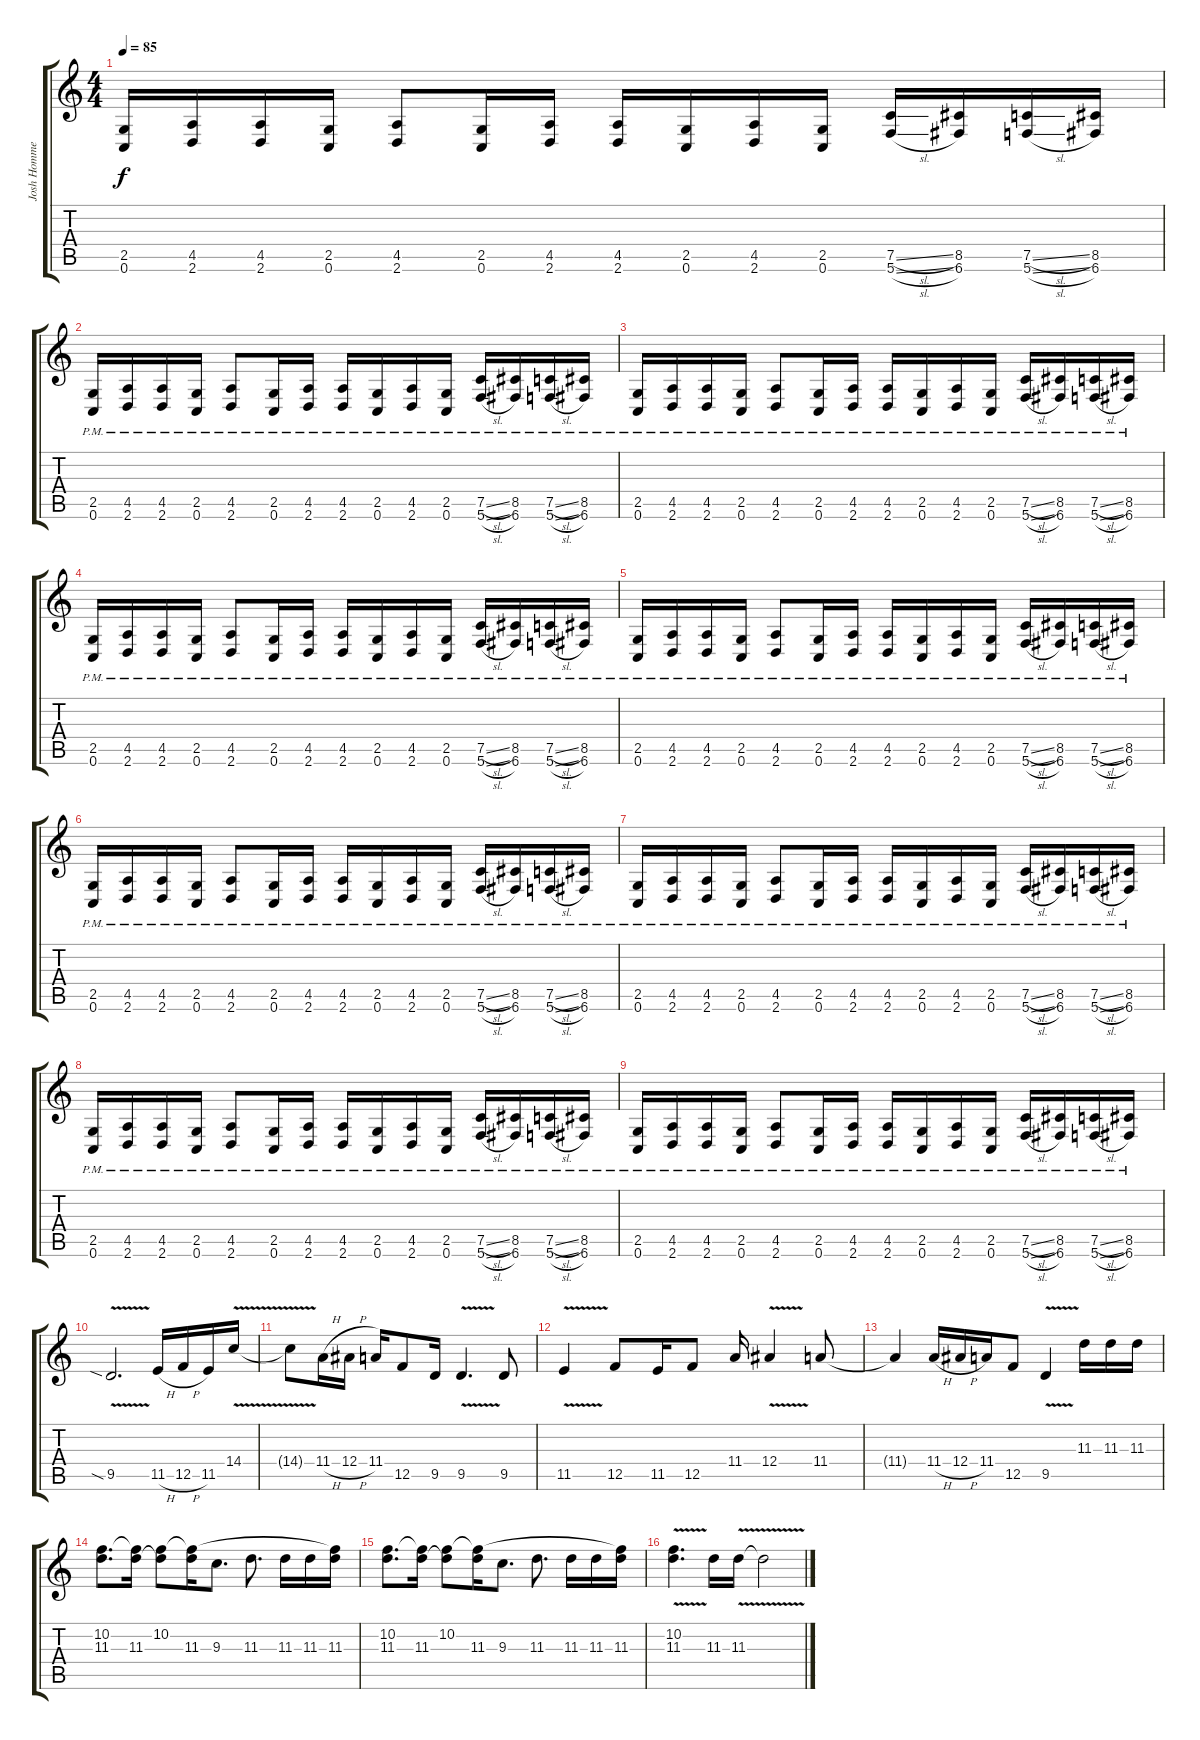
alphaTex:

\track ("Josh Homme" "Josh Homme") {instrument distortionguitar}
\staff {score tabs}
\tuning (C4 G3 Eb3 Bb2 F2 C2) {hide}
\ts (4 4)
\tempo 85
\clef g2
\ks c
(2.5 0.6).16{dy f} (4.5 2.6).16 (4.5 2.6).16 (2.5 0.6).16 (4.5 2.6).8 (2.5 0.6).16 (4.5 2.6).16 (4.5 2.6).16 (2.5 0.6).16 (4.5 2.6).16 (2.5 0.6).16 (7.5{sl} 5.6{sl}).16 (8.5 6.6).16 (7.5{sl} 5.6{sl}).16 (8.5 6.6).16 |
(2.5{pm} 0.6{pm}).16{volume 10} (4.5{pm} 2.6{pm}).16 (4.5{pm} 2.6{pm}).16 (2.5{pm} 0.6{pm}).16 (4.5{pm} 2.6{pm}).8 (2.5{pm} 0.6{pm}).16 (4.5{pm} 2.6{pm}).16 (4.5{pm} 2.6{pm}).16 (2.5{pm} 0.6{pm}).16 (4.5{pm} 2.6{pm}).16 (2.5{pm} 0.6{pm}).16 (7.5{sl pm} 5.6{sl pm}).16 (8.5{pm} 6.6{pm}).16 (7.5{sl pm} 5.6{sl pm}).16 (8.5{pm} 6.6{pm}).16 |
(2.5{pm} 0.6{pm}).16 (4.5{pm} 2.6{pm}).16 (4.5{pm} 2.6{pm}).16 (2.5{pm} 0.6{pm}).16 (4.5{pm} 2.6{pm}).8 (2.5{pm} 0.6{pm}).16 (4.5{pm} 2.6{pm}).16 (4.5{pm} 2.6{pm}).16 (2.5{pm} 0.6{pm}).16 (4.5{pm} 2.6{pm}).16 (2.5{pm} 0.6{pm}).16 (7.5{sl pm} 5.6{sl pm}).16 (8.5{pm} 6.6{pm}).16 (7.5{sl pm} 5.6{sl pm}).16 (8.5{pm} 6.6{pm}).16 |
(2.5{pm} 0.6{pm}).16 (4.5{pm} 2.6{pm}).16 (4.5{pm} 2.6{pm}).16 (2.5{pm} 0.6{pm}).16 (4.5{pm} 2.6{pm}).8 (2.5{pm} 0.6{pm}).16 (4.5{pm} 2.6{pm}).16 (4.5{pm} 2.6{pm}).16 (2.5{pm} 0.6{pm}).16 (4.5{pm} 2.6{pm}).16 (2.5{pm} 0.6{pm}).16 (7.5{sl pm} 5.6{sl pm}).16 (8.5{pm} 6.6{pm}).16 (7.5{sl pm} 5.6{sl pm}).16 (8.5{pm} 6.6{pm}).16 |
(2.5{pm} 0.6{pm}).16 (4.5{pm} 2.6{pm}).16 (4.5{pm} 2.6{pm}).16 (2.5{pm} 0.6{pm}).16 (4.5{pm} 2.6{pm}).8 (2.5{pm} 0.6{pm}).16 (4.5{pm} 2.6{pm}).16 (4.5{pm} 2.6{pm}).16 (2.5{pm} 0.6{pm}).16 (4.5{pm} 2.6{pm}).16 (2.5{pm} 0.6{pm}).16 (7.5{sl pm} 5.6{sl pm}).16 (8.5{pm} 6.6{pm}).16 (7.5{sl pm} 5.6{sl pm}).16 (8.5{pm} 6.6{pm}).16 |
(2.5{pm} 0.6{pm}).16 (4.5{pm} 2.6{pm}).16 (4.5{pm} 2.6{pm}).16 (2.5{pm} 0.6{pm}).16 (4.5{pm} 2.6{pm}).8 (2.5{pm} 0.6{pm}).16 (4.5{pm} 2.6{pm}).16 (4.5{pm} 2.6{pm}).16 (2.5{pm} 0.6{pm}).16 (4.5{pm} 2.6{pm}).16 (2.5{pm} 0.6{pm}).16 (7.5{sl pm} 5.6{sl pm}).16 (8.5{pm} 6.6{pm}).16 (7.5{sl pm} 5.6{sl pm}).16 (8.5{pm} 6.6{pm}).16 |
(2.5{pm} 0.6{pm}).16 (4.5{pm} 2.6{pm}).16 (4.5{pm} 2.6{pm}).16 (2.5{pm} 0.6{pm}).16 (4.5{pm} 2.6{pm}).8 (2.5{pm} 0.6{pm}).16 (4.5{pm} 2.6{pm}).16 (4.5{pm} 2.6{pm}).16 (2.5{pm} 0.6{pm}).16 (4.5{pm} 2.6{pm}).16 (2.5{pm} 0.6{pm}).16 (7.5{sl pm} 5.6{sl pm}).16 (8.5{pm} 6.6{pm}).16 (7.5{sl pm} 5.6{sl pm}).16 (8.5{pm} 6.6{pm}).16 |
(2.5{pm} 0.6{pm}).16 (4.5{pm} 2.6{pm}).16 (4.5{pm} 2.6{pm}).16 (2.5{pm} 0.6{pm}).16 (4.5{pm} 2.6{pm}).8 (2.5{pm} 0.6{pm}).16 (4.5{pm} 2.6{pm}).16 (4.5{pm} 2.6{pm}).16 (2.5{pm} 0.6{pm}).16 (4.5{pm} 2.6{pm}).16 (2.5{pm} 0.6{pm}).16 (7.5{sl pm} 5.6{sl pm}).16 (8.5{pm} 6.6{pm}).16 (7.5{sl pm} 5.6{sl pm}).16 (8.5{pm} 6.6{pm}).16 |
(2.5{pm} 0.6{pm}).16 (4.5{pm} 2.6{pm}).16 (4.5{pm} 2.6{pm}).16 (2.5{pm} 0.6{pm}).16 (4.5{pm} 2.6{pm}).8 (2.5{pm} 0.6{pm}).16 (4.5{pm} 2.6{pm}).16 (4.5{pm} 2.6{pm}).16 (2.5{pm} 0.6{pm}).16 (4.5{pm} 2.6{pm}).16 (2.5{pm} 0.6{pm}).16 (7.5{sl pm} 5.6{sl pm}).16 (8.5{pm} 6.6{pm}).16 (7.5{sl pm} 5.6{sl pm}).16 (8.5{pm} 6.6{pm}).16 |
9.5{v sia}.2{d volume 16 instrument distortionguitar} 11.5{h}.16 12.5{h}.16 11.5.16 14.4{v}.16 |
14.4{t}.8 11.4{h}.16 12.4{h}.16 11.4.16 12.5.8 9.5.16 9.5{v}.4{d} 9.5.8 |
11.5{v}.4 12.5.8 11.5.16 12.5.8 11.4.16 12.4{v}.4 11.4.8 |
11.4{t}.4 11.4{h}.16 12.4{h}.16 11.4.16 12.5.8 9.5{v}.4 11.3.16 11.3.16 11.3.16 |
(10.2 11.3).8{d} (10.2{t} 11.3).16 (10.2 11.3{t}).8 (10.2{t} 11.3).16 9.3.8{d} 11.3.8{d} 11.3.16 11.3.16 (10.2{t} 11.3).16 |
(10.2 11.3).8{d} (10.2{t} 11.3).16 (10.2 11.3{t}).8 (10.2{t} 11.3).16 9.3.8{d} 11.3.8{d} 11.3.16 11.3.16 (10.2{t} 11.3).16 |
(10.2{v} 11.3{v}).4{d} 11.3.16 11.3{v}.16 11.3{t}.2
